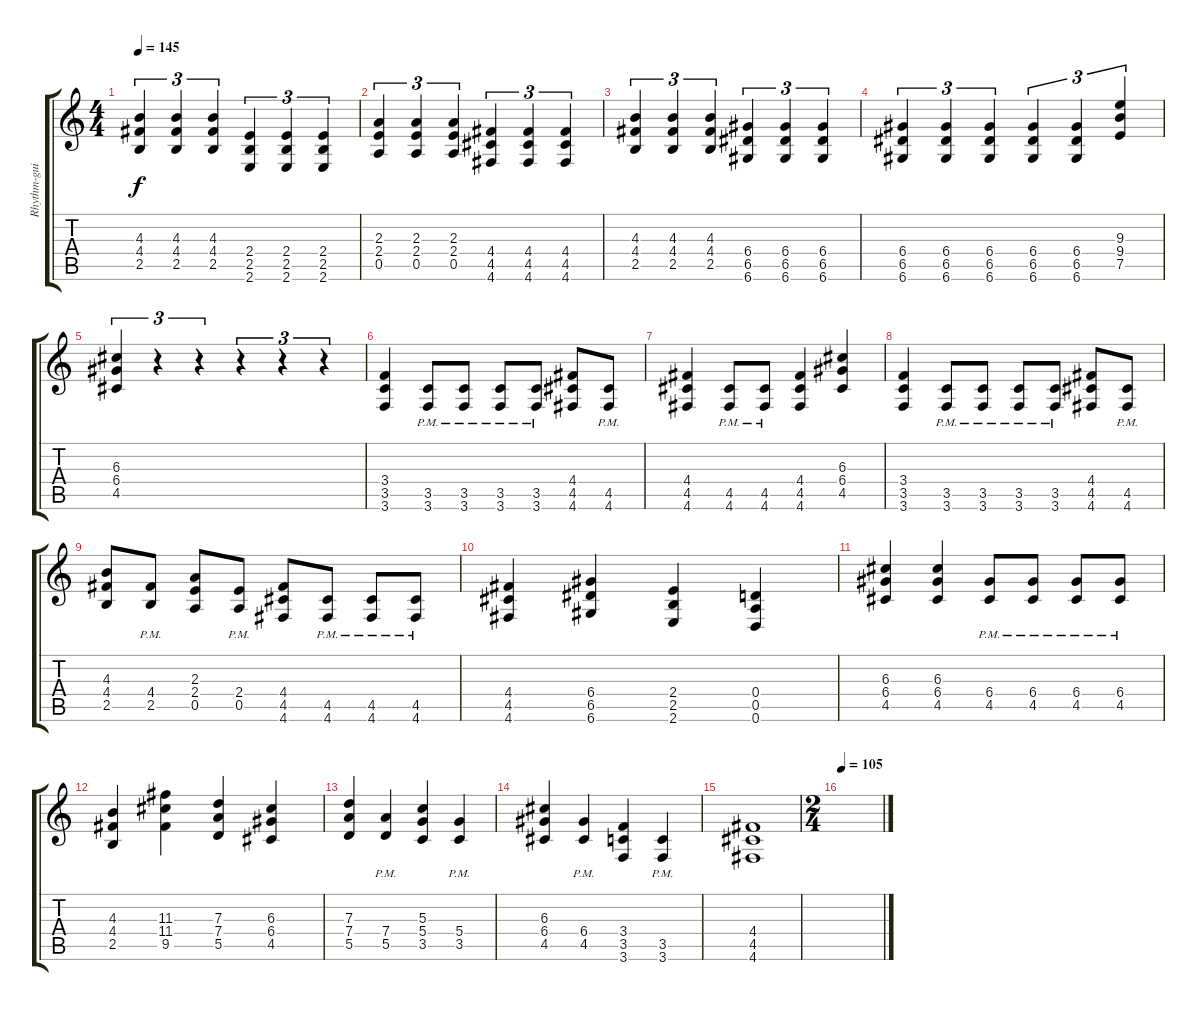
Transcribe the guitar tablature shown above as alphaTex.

\track ("Rhythm-guitar" "Rhythm-gui") {instrument distortionguitar}
\staff {score tabs}
\tuning (E4 B3 G3 D3 A2 D2) {hide}
\ts (4 4)
\tempo 145
\clef g2
\ks c
(4.3 4.4 2.5).4{tu (3 2) dy f} (4.3 4.4 2.5).4{tu (3 2)} (4.3 4.4 2.5).4{tu (3 2)} (2.4 2.5 2.6).4{tu (3 2)} (2.4 2.5 2.6).4{tu (3 2)} (2.4 2.5 2.6).4{tu (3 2)} |
(2.3 2.4 0.5).4{tu (3 2)} (2.3 2.4 0.5).4{tu (3 2)} (2.3 2.4 0.5).4{tu (3 2)} (4.4 4.5 4.6).4{tu (3 2)} (4.4 4.5 4.6).4{tu (3 2)} (4.4 4.5 4.6).4{tu (3 2)} |
(4.3 4.4 2.5).4{tu (3 2)} (4.3 4.4 2.5).4{tu (3 2)} (4.3 4.4 2.5).4{tu (3 2)} (6.4 6.5 6.6).4{tu (3 2)} (6.4 6.5 6.6).4{tu (3 2)} (6.4 6.5 6.6).4{tu (3 2)} |
(6.4 6.5 6.6).4{tu (3 2)} (6.4 6.5 6.6).4{tu (3 2)} (6.4 6.5 6.6).4{tu (3 2)} (6.4 6.5 6.6).4{tu (3 2)} (6.4 6.5 6.6).4{tu (3 2)} (9.3 9.4 7.5).4{tu (3 2)} |
(6.3 6.4 4.5).4{tu (3 2)} r.4{tu (3 2)} r.4{tu (3 2)} r.4{tu (3 2)} r.4{tu (3 2)} r.4{tu (3 2)} |
(3.4 3.5 3.6).4 (3.5 3.6{pm}).8 (3.5 3.6{pm}).8 (3.5 3.6{pm}).8 (3.5 3.6{pm}).8 (4.4 4.5 4.6).8 (4.5{pm} 4.6{pm}).8 |
(4.4 4.5 4.6).4 (4.5{pm} 4.6{pm}).8 (4.5{pm} 4.6{pm}).8 (4.4 4.5 4.6).4 (6.3 6.4 4.5).4 |
(3.4 3.5 3.6).4 (3.5 3.6{pm}).8 (3.5 3.6{pm}).8 (3.5 3.6{pm}).8 (3.5 3.6{pm}).8 (4.4 4.5 4.6).8 (4.5{pm} 4.6{pm}).8 |
(4.3 4.4 2.5).8 (4.4{pm} 2.5{pm}).8 (2.3 2.4 0.5).8 (2.4{pm} 0.5{pm}).8 (4.4 4.5 4.6).8 (4.5{pm} 4.6{pm}).8 (4.5{pm} 4.6{pm}).8 (4.5{pm} 4.6{pm}).8 |
(4.4 4.5 4.6).4 (6.4 6.5 6.6).4 (2.4 2.5 2.6).4 (0.4 0.5 0.6).4 |
(6.3 6.4 4.5).4 (6.3 6.4 4.5).4 (6.4{pm} 4.5{pm}).8 (6.4{pm} 4.5{pm}).8 (6.4{pm} 4.5{pm}).8 (6.4{pm} 4.5{pm}).8 |
(4.3 4.4 2.5).4 (11.3 11.4 9.5).4 (7.3 7.4 5.5).4 (6.3 6.4 4.5).4 |
(7.3 7.4 5.5).4 (7.4{pm} 5.5{pm}).4 (5.3 5.4 3.5).4 (5.4{pm} 3.5{pm}).4 |
(6.3 6.4 4.5).4 (6.4{pm} 4.5{pm}).4 (3.4 3.5 3.6).4 (3.5{pm} 3.6{pm}).4 |
(4.4 4.5 4.6).1 |
\ts (2 4)
\tempo 105
